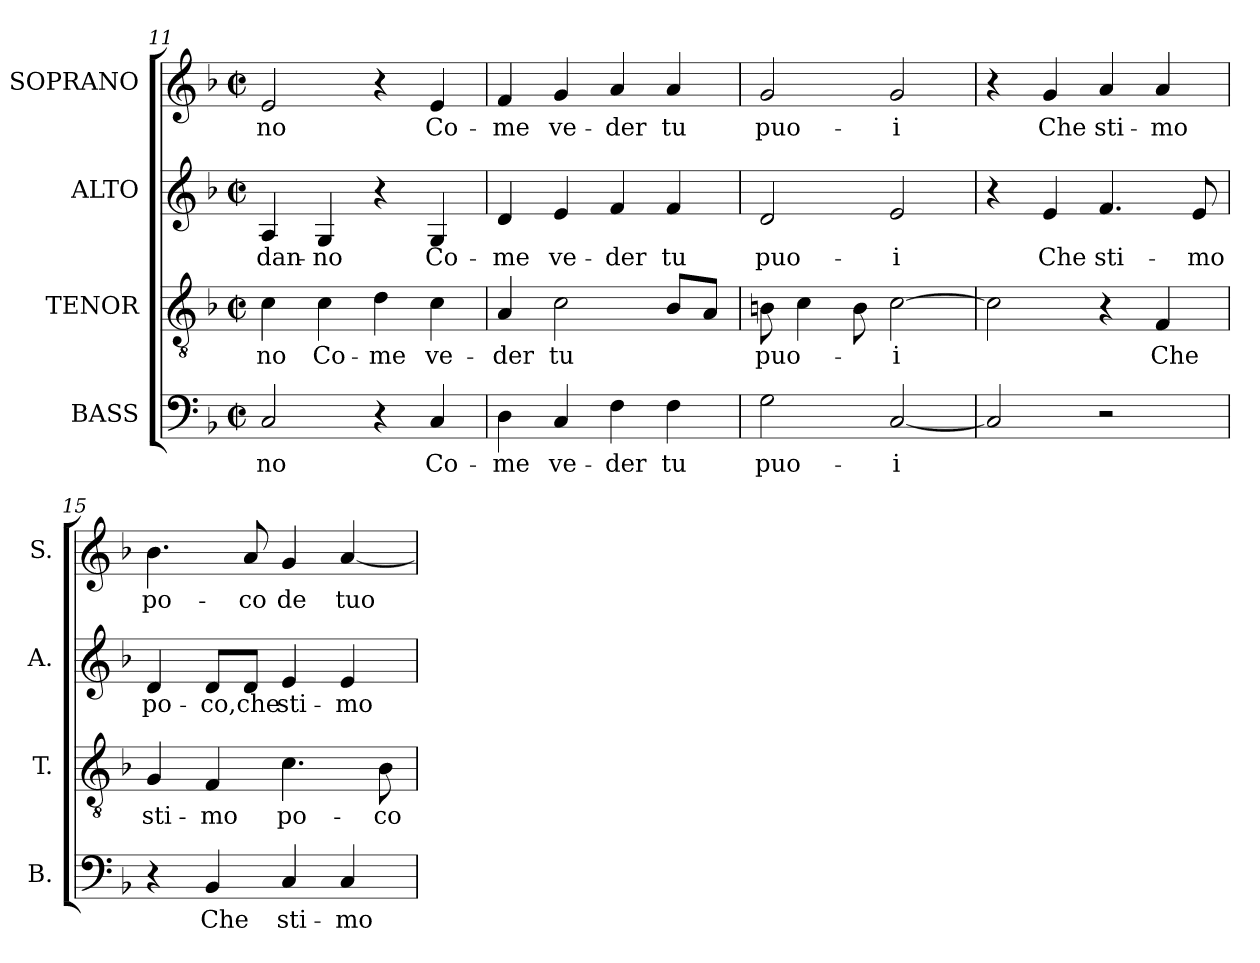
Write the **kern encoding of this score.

**kern	**text	**kern	**text	**kern	**text	**kern	**text
*part4	*part4	*part3	*part3	*part2	*part2	*part1	*part1
*staff4	*staff4	*staff3	*staff3	*staff2	*staff2	*staff1	*staff1
*I"BASS	*	*I"TENOR	*	*I"ALTO	*	*I"SOPRANO	*
*I'B.	*	*I'T.	*	*I'A.	*	*I'S.	*
*clefF4	*	*clefGv2	*	*clefG2	*	*clefG2	*
*	*	*ITrd7c12	*	*	*	*	*
*k[b-]	*	*k[b-]	*	*k[b-]	*	*k[b-]	*
*F:	*	*F:	*	*F:	*	*F:	*
*M2/2	*	*M2/2	*	*M2/2	*	*M2/2	*
*met(c|)	*	*met(c|)	*	*met(c|)	*	*met(c|)	*
=11	=11	=11	=11	=11	=11	=11	=11
!	!LO:LY:b:color=#000000	!	!	!	!	!	!
!	!	!	!LO:LY:b:color=#000000	!	!	!	!
!	!	!	!	!	!LO:LY:b:color=#000000	!	!
!	!	!	!	!	!	!	!LO:LY:b:color=#000000
2Ci/	-no	4Ci\	-no	4Ai/	dan-	2ei/	-no
!	!	!	!LO:LY:b:color=#000000	!	!	!	!
!	!	!	!	!	!LO:LY:b:color=#000000	!	!
.	.	4Ci\	Co-	4Gi/	-no	.	.
!	!	!	!LO:LY:b:color=#000000	!	!	!	!
4r	.	4Di\	-me	4r	.	4r	.
!	!LO:LY:b:color=#000000	!	!	!	!	!	!
!	!	!	!LO:LY:b:color=#000000	!	!	!	!
!	!	!	!	!	!LO:LY:b:color=#000000	!	!
!	!	!	!	!	!	!	!LO:LY:b:color=#000000
4Ci/	Co-	4Ci\	ve-	4Gi/	Co-	4ei/	Co-
=12	=12	=12	=12	=12	=12	=12	=12
!	!LO:LY:b:color=#000000	!	!	!	!	!	!
!	!	!	!LO:LY:b:color=#000000	!	!	!	!
!	!	!	!	!	!LO:LY:b:color=#000000	!	!
!	!	!	!	!	!	!	!LO:LY:b:color=#000000
4Di\	-me	4AAi/	-der	4di/	-me	4fi/	-me
!	!LO:LY:b:color=#000000	!	!	!	!	!	!
!	!	!	!LO:LY:b:color=#000000	!	!	!	!
!	!	!	!	!	!LO:LY:b:color=#000000	!	!
!	!	!	!	!	!	!	!LO:LY:b:color=#000000
4Ci/	ve-	2Ci\	tu	4ei/	ve-	4gi/	ve-
!	!LO:LY:b:color=#000000	!	!	!	!	!	!
!	!	!	!	!	!LO:LY:b:color=#000000	!	!
!	!	!	!	!	!	!	!LO:LY:b:color=#000000
4Fi\	-der	.	.	4fi/	-der	4ai/	-der
!	!LO:LY:b:color=#000000	!	!	!	!	!	!
!	!	!	!	!	!LO:LY:b:color=#000000	!	!
!	!	!	!	!	!	!	!LO:LY:b:color=#000000
4Fi\	tu	8BB-i/L	.	4fi/	tu	4ai/	tu
.	.	8AAi/J	.	.	.	.	.
=13	=13	=13	=13	=13	=13	=13	=13
!	!LO:LY:b:color=#000000	!	!	!	!	!	!
!	!	!	!LO:LY:b:color=#000000	!	!	!	!
!	!	!	!	!	!LO:LY:b:color=#000000	!	!
!	!	!	!	!	!	!	!LO:LY:b:color=#000000
2Gi\	puo-	8BBni\	puo-	2di/	puo-	2gi/	puo-
.	.	4Ci\	.	.	.	.	.
.	.	8BBi\	.	.	.	.	.
!	!LO:LY:b:color=#000000	!	!	!	!	!	!
!	!	!	!LO:LY:b:color=#000000	!	!	!	!
!	!	!	!	!	!LO:LY:b:color=#000000	!	!
!	!	!	!	!	!	!	!LO:LY:b:color=#000000
[2Ci/	-i	[2Ci\	-i	2ei/	-i	2gi/	-i
=14	=14	=14	=14	=14	=14	=14	=14
2Ci/]	.	2Ci\]	.	4r	.	4r	.
!	!	!	!	!	!LO:LY:b:color=#000000	!	!
!	!	!	!	!	!	!	!LO:LY:b:color=#000000
.	.	.	.	4ei/	Che	4gi/	Che
!	!	!	!	!	!LO:LY:b:color=#000000	!	!
!	!	!	!	!	!	!	!LO:LY:b:color=#000000
2r	.	4r	.	4.fi/	sti-	4ai/	sti-
!	!	!	!LO:LY:b:color=#000000	!	!	!	!
!	!	!	!	!	!	!	!LO:LY:b:color=#000000
.	.	4FFi/	Che	.	.	4ai/	-mo
!	!	!	!	!	!LO:LY:b:color=#000000	!	!
.	.	.	.	8ei/	-mo	.	.
=15	=15	=15	=15	=15	=15	=15	=15
!	!	!	!LO:LY:b:color=#000000	!	!	!	!
!	!	!	!	!	!LO:LY:b:color=#000000	!	!
!	!	!	!	!	!	!	!LO:LY:b:color=#000000
4r	.	4GGi/	sti-	4di/	po-	4.b-i\	po-
!	!LO:LY:b:color=#000000	!	!	!	!	!	!
!	!	!	!LO:LY:b:color=#000000	!	!	!	!
!	!	!	!	!	!LO:LY:b:color=#000000	!	!
4BB-i/	Che	4FFi/	-mo	8di/L	-co,	.	.
!	!	!	!	!	!LO:LY:b:color=#000000	!	!
!	!	!	!	!	!	!	!LO:LY:b:color=#000000
.	.	.	.	8di/J	che	8ai/	-co
!	!LO:LY:b:color=#000000	!	!	!	!	!	!
!	!	!	!LO:LY:b:color=#000000	!	!	!	!
!	!	!	!	!	!LO:LY:b:color=#000000	!	!
!	!	!	!	!	!	!	!LO:LY:b:color=#000000
4Ci/	sti-	4.Ci\	po-	4ei/	sti-	4gi/	de
!	!LO:LY:b:color=#000000	!	!	!	!	!	!
!	!	!	!	!	!LO:LY:b:color=#000000	!	!
!	!	!	!	!	!	!	!LO:LY:b:color=#000000
4Ci/	-mo	.	.	4ei/	-mo	[4ai/	tuo-
!	!	!	!LO:LY:b:color=#000000	!	!	!	!
.	.	8BB-i\	-co	.	.	.	.
=	=	=	=	=	=	=	=
*-	*-	*-	*-	*-	*-	*-	*-
